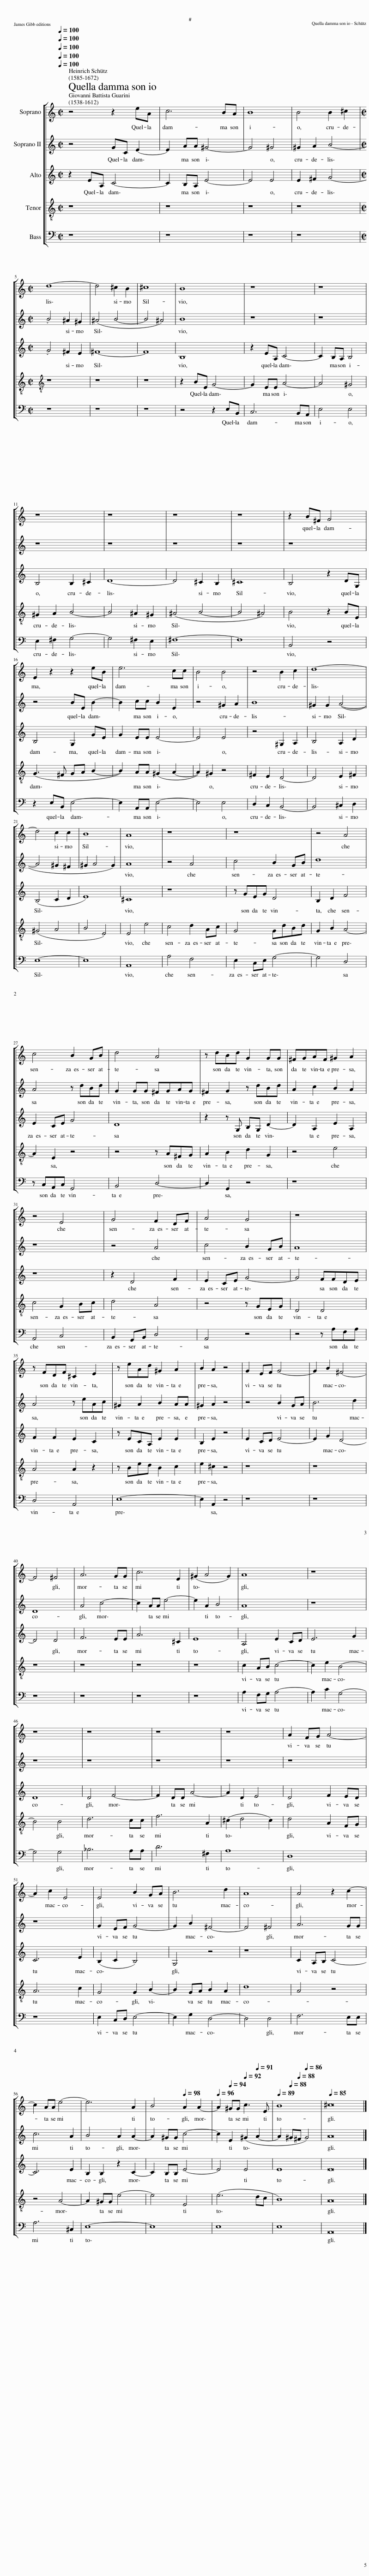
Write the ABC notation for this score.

X:1
%%score [ 1 2 3 4 5 ]
L:1/8
Q:1/4=100
M:2/2
I:linebreak $
K:C
V:1 treble
V:2 treble
V:3 treble
V:4 treble-8
V:5 bass
V:1
 z4 z2 eA | c6 BA | B8 | B4 B2 ^c2 |$[M:2/2] d8- | %5
 d4 ^c2 B2 | ^c8 | B8 | z8 | z8 |$ %10
 z8 | z8 | z8 | z8 | z2 B^F G4 |$ %15
 E2 z2 z2 eB | e6 cc | B4 B4 | z4 B2 c2 | d8- |$ %20
 d4 c2 c2 | B8 | A8 | z8 | z8 | %25
 z4 A4 |$ c4 B2 GB | d4 A4 | z dBd G2 GG | ^FGAF ^G2 A2 |$ %30
 z4 E4 | G4 F2 DF | A4 G4 | z8 |$ z FDF ^C2 E2 | %35
 z eAd ^G2 A2 | B2 A2 z4 | G2 EF G4- | G2 B2 ^F4- |$ F4 ^F4 | %40
 A6 GG | c6 E2 | (^G2 A4 G2) | A8 | z8 |$ %45
 z8 | z8 | z8 | z8 | A2 FG A4- |$ %50
 A2 c2 E4 | E4 B2 GA | B6 d2 | A8 | A4 z2 c2- |$ %55
 c2 AA e4- | e6 A2 | B4[Q:1/4=98] A2 A2- |[Q:1/4=96] A2[Q:1/4=94] ^GG[Q:1/4=92] c3 E[Q:1/4=91] |[Q:1/4=89] B8[Q:1/4=88][Q:1/4=88][Q:1/4=86] | %60
[Q:1/4=85] ^c16 |] %61
V:2
 z4 GC E2- | E2 AA ^G4- | G4 ^G4 | ^G2 A2 B4- |$[M:2/2] B4 ^A2 ^G2 | %5
 (^A4 B4- | B4 ^A4) | B8 | z8 | z8 |$ %10
 z8 | z8 | z8 | z8 | z8 |$ %15
 z4 BE B2- | B2 cc B2 E2 | z4 ^G2 A2 | B8 | ^G2 G2 (A4- |$ %20
 A4 ^G2 ^F2 | ^G2 A4 G2) | A8 | z4 A4 | c4 B2 GB | %25
 d8 |$ A4 z dBd | G2 GG ^FGAG | ^F2 G2 z dBd | A2 c2 B2 A2 |$ %30
 z8 | z4 A4 | c4 B2 GB | A8 |$ A4 z eAc | %35
 ^G2 A2 B2 AA | ^G2 A2 z4 | z4 B2 GA | B6 d2 |$ D8 | %40
 A4 c4- | c2 AA e4- | e2 A2 B4 | A8 | z8 |$ %45
 z8 | z8 | z8 | z8 | z8 |$ %50
 z8 | G2 EF G4- | G2 B2 ^F4- | F4 ^F4 | A6 GG |$ %55
 c6 A2 | B4 A2 A2- | A2 ^GG c4- | c2 E2 (^G2 A2- | A2 ^G^F G4) | %60
 A16 |] %61
V:3
 z2 EA, C4- | C2 B,A, E4- | E4 E4 | E2 ^F2 G4- |$[M:2/2] G4 ^F2 E2 | %5
 ^F8- | F8 | B,8 | z2 EA, C4- | C2 B,A, B,4 |$ %10
 B,4 B,2 ^C2 | D8- | D4 ^C2 B,2 | ^C8 | B,4 z2 DG, |$ %15
 B,4 G,2 GE | G2 EE E4- | E4 E4 | z4 ^G,2 A,2 | B,4 A,2 D2 |$ %20
 (B,4 C2 D2 | E8) | ^C8 | z8 | z GEG D4 | %25
 B,2 D2 F4 |$ E2 CE G4 | D8 | z2 z G, B,G, D2- | D2 A,2 E2 A,2 |$ %30
 z8 | z2 D4 F2 | E2 CE G4- | G4 FFDE |$ F2 F2 E2 C2 | %35
 z ECA, E2 E2 | B,2 E2 z4 | E2 CD E4- | E2 G2 D4- |$ D4 D4 | %40
 F6 EE | A6 ^C2 | E8 | A,4 E2 CD | E6 G2 |$ %45
 D8 | D4 F4- | F2 DD A4- | A2 D2 E4 | D4 F2 ED |$ %50
 C6 E2 | (B,2 C2 B,4) | G,4 z4 | z8 | C2 A,B, C4- |$ %55
 C6 E2 | B,2 B,2 z2 C2- | C2 B,B, E4- | E4 E4 | E8 | %60
 E16 |] %61
V:4
 z8 | z8 | z8 | z8 |$[M:2/2][K:treble-8] z8 | %5
 z8 | z8 | z2 BE G4- | G2 EE A4- | A4 ^G4 |$ %10
 ^G2 A2 B4- | B4 ^A2 ^G2 | (^A4 B4- | B4 ^A4) | B4 z2 BE |$ %15
 (G3 ^F GA B2- | B2) AA (^G2 A2- | A2) ^G2 z4 | ^F2 E2 D4- | D4 E2 ^F2 |$ %20
 (^G4 A4 | B4 E4) | E4 e4 | c4 d2 Ac | G4 GdBd | %25
 G2 B2 A4- |$ A2 E2 z4 | z4 z A^FG | A2 B2 d2 G2 | z4 e4 |$ %30
 c4 G2 Bc | d4 A4 | z4 z GEG | D4 D4 |$ A4 A2 z2 | %35
 z Bed B2 c2 | e2 ^c2 z4 | z8 | z8 |$ z8 | %40
 z8 | z8 | z8 | c2 AB c4- | c2 e2 B4- |$ %45
 B4 B4 | d6 cc | f6 A2 | (^c2 d4 c2) | d4 A2 FG |$ %50
 A6 c2 | G4 G2 B2- | B2 GA B2 A2 | d8 | A4 z4 |$ %55
 z4 A4- | A2 ^GG e4- | e4 E4 | (e6 dc | B8) | %60
 A16 |] %61
V:5
 z8 | z8 | z8 | z8 |$[M:2/2] z8 | %5
 z8 | z8 | z4 z2 E,B,, | C,6 B,,A,, | E,4 E,4 |$ %10
 E,2 ^F,2 G,4- | G,4 ^F,2 E,2 | ^F,8- | F,8 | B,,4 z4 |$ %15
 z2 E,B,, E,4- | E,2 A,,A,, E,4- | E,4 E,4 | D,2 C,2 B,,4- | B,,4 ^C,2 D,2 |$ %20
 E,8- | E,8 | A,,8 | A,4 F,4 | E,2 C,E, G,4- | %25
 G,4 D,4 |$ z C,A,,C, G,,4 | B,,4 D,4- | D,2 G,,2 z4 | z8 |$ %30
 A,,4 C,4 | B,,2 G,,B,, D,4 | A,,4 z4 | z4 z A,F,A, |$ D,4 A,,4 | %35
 E,8- | E,2 A,,2 z4 | z8 | z8 |$ z8 | %40
 z8 | z8 | z8 | A,2 F,G, A,4- | A,2 C2 G,4- |$ %45
 G,4 G,4 | _B,6 A,A, | D6 ^F,2 | A,8 | D,8 |$ %50
 z8 | E,2 C,D, E,4- | E,2 G,2 D,4- | D,4 D,4 | F,6 E,E, |$ %55
 A,6 ^C,2 | E,8- | E,8 | E,8 | E,8 | %60
 A,,16 |] %61
